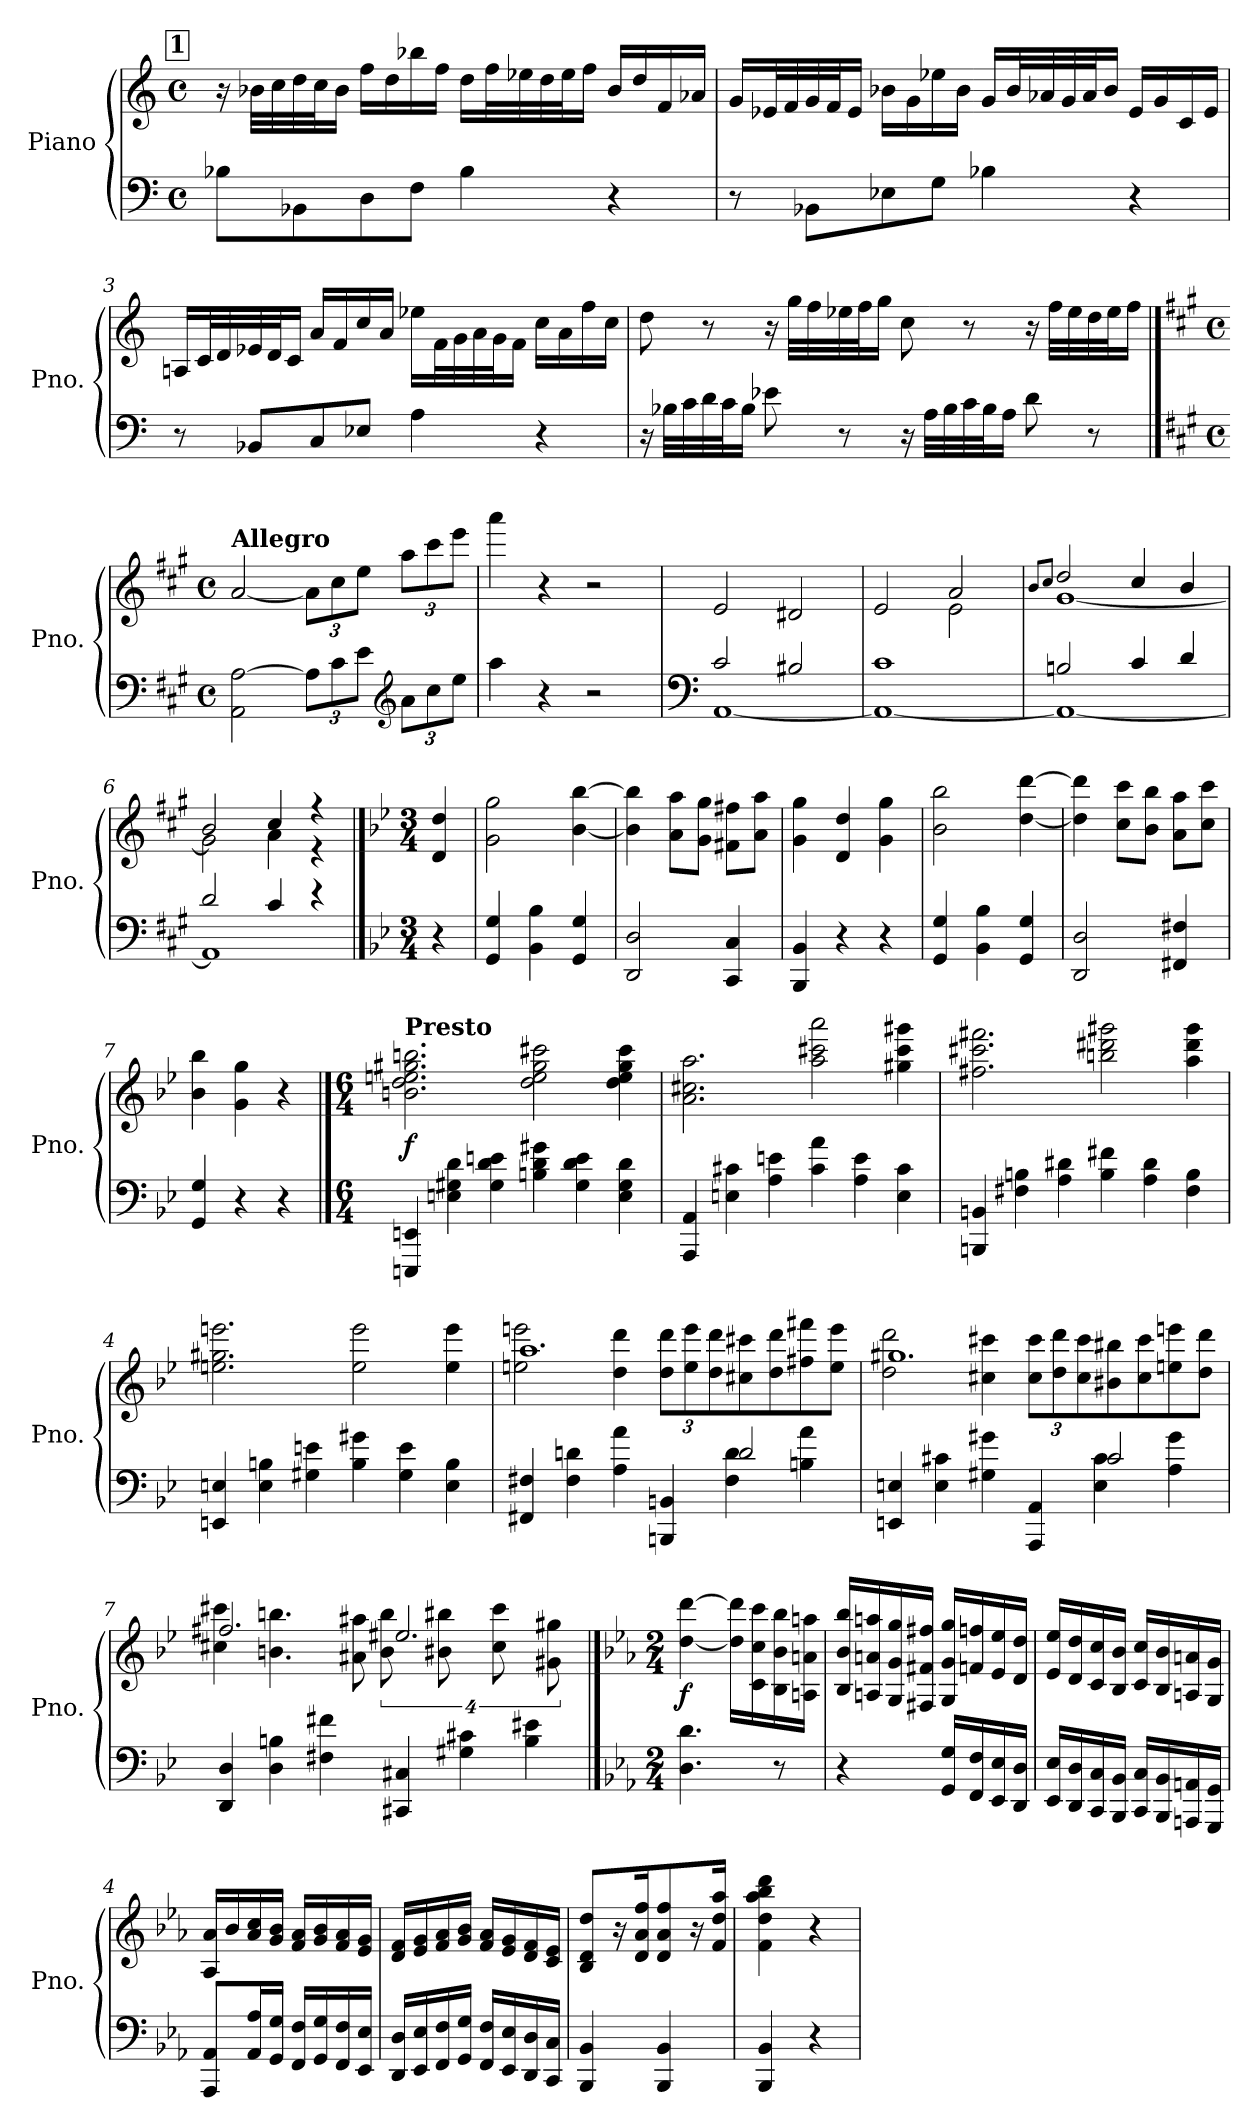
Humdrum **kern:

**kern	**kern	**dynam
*part1	*part1	*part1
*staff2	*staff1	*staff1/2
*I"Piano	*	*
*I'Pno.	*	*
*clefF4	*clefG2	*
*k[]	*k[]	*
*M4/4	*M4/4	*
*met(c)	*met(c)	*
*MM88	*MM88	*
!!LO:REH:place=s1:a:B:fs=14:t=1
=1	=1	=1
8B-X\L	16r	.
.	32b-X\LLL	.
.	32cc\	.
8BB-X\	32dd\	.
.	32cc\J	.
.	16b-\JJ	.
8D\	16ff\LL	.
.	16dd\	.
8F\J	16bb-X\	.
.	16ff\JJ	.
4B-\	16dd\LL	.
.	32ff\L	.
.	32ee-X\	.
.	32dd\	.
.	32ee-\J	.
.	16ff\JJ	.
4r	16b-/LL	.
.	16dd/	.
.	16f/	.
.	16a-X/JJ	.
=2	=2	=2
8r	16g/LL	.
.	32e-X/L	.
.	32f/	.
8BB-X\L	32g/	.
.	32f/J	.
.	16e-/JJ	.
8E-X\	16b-X\LL	.
.	16g\	.
8G\J	16ee-X\	.
.	16b-\JJ	.
4B-X\	16g/LL	.
.	32b-/L	.
.	32a-X/	.
.	32g/	.
.	32a-/J	.
.	16b-/JJ	.
4r	16e-/LL	.
.	16g/	.
.	16c/	.
.	16e-/JJ	.
!!LO:LB:g=z
=3	=3	=3
8r	16An/LL	.
.	32c/L	.
.	32d/	.
8BB-X/L	32e-X/	.
.	32d/J	.
.	16c/JJ	.
8C/	16a/LL	.
.	16f/	.
8E-X/J	16cc/	.
.	16a/JJ	.
4A\	16ee-X\LL	.
.	32f\L	.
.	32g\	.
.	32a\	.
.	32g\J	.
.	16f\JJ	.
4r	16cc\LL	.
.	16a\	.
.	16ff\	.
.	16cc\JJ	.
!!LO:LB:g=z
=4	=4	=4
16r	8dd\	.
32B-X\LLL	.	.
32c\	.	.
32d\	8r	.
32c\J	.	.
16B-\JJ	.	.
8e-X\	16r	.
.	32gg\LLL	.
.	32ff\	.
8r	32ee-X\	.
.	32ff\J	.
.	16gg\JJ	.
16r	8cc\	.
32A\LLL	.	.
32B-\	.	.
32c\	8r	.
32B-\J	.	.
16A\JJ	.	.
8d\	16r	.
.	32ff\LLL	.
.	32ee-\	.
8r	32dd\	.
.	32ee-\J	.
.	16ff\JJ	.
!!LO:LB:g=z
==1	==1	==1
!!LO:REH:place=s1:a:B:fs=14:t=2
*k[f#c#g#]	*k[f#c#g#]	*
*M4/4	*M4/4	*
*met(c)	*met(c)	*
!	!LO:TX:a:B:t=Allegro	!
2AA\ [2A\	[2a/	.
*Xbrackettup	*Xbrackettup	*
12A\L]	12a\L]	.
12c#\	12cc#\	.
12e\J	12ee\J	.
*clefG2	*	*
12a\L	12aa\L	.
12cc#\	12ccc#\	.
12ee\J	12eee\J	.
=2	=2	=2
4aa\	4aaa\	.
4r	4r	.
2r	2r	.
=3	=3	=3
*clefF4	*	*
*^	*	*
2c#/	[1AA	2e/	.
2B#X/	.	2d#X/	.
=4	=4	=4	=4
*	*	*^	*
1c#	1AA_	2e/	2ryy	.
.	.	2a/	2e\	.
=5	=5	=5	=5	=5
.	.	8qb/L	.	.
.	.	8qcc#/J	.	.
2Bn/	1AA_	2dd/	[1g#	.
4c#/	.	4cc#/	.	.
4d/	.	4b/	.	.
=6	=6	=6	=6	=6
2d/	1AA]	2b/	2g#\]	.
4c#/	.	4cc#/	4a\	.
4r	.	4r	4r	.
*v	*v	*	*	*
*	*v	*v	*
!!LO:LB:g=z
==1	==1	==1
!!LO:REH:place=s1:a:B:fs=14:t=3
*k[b-e-]	*k[b-e-]	*
*M3/4	*M3/4	*
*	*^	*
!	!LO:TX:a:B:t=Vivace	!	!
*	*v	*v	*
4r	4d/ 4dd/	.
=2	=2	=2
4GG/ 4G/	2g\ 2gg\	.
4BB-\ 4B-\	.	.
4GG/ 4G/	[4b-\ [4bb-\	.
=3	=3	=3
2DD/ 2D/	4b-\] 4bb-\]	.
.	8a\ 8aa\L	.
.	8g\ 8gg\J	.
4CC/ 4C/	8f#X\ 8ff#X\L	.
.	8a\ 8aa\J	.
=4	=4	=4
4BBB-/ 4BB-/	4g\ 4gg\	.
4r	4d/ 4dd/	.
4r	4g\ 4gg\	.
=5	=5	=5
4GG/ 4G/	2b-\ 2bb-\	.
4BB-\ 4B-\	.	.
4GG/ 4G/	[4dd\ [4ddd\	.
=6	=6	=6
2DD/ 2D/	4dd\] 4ddd\]	.
.	8cc\ 8ccc\L	.
.	8b-\ 8bb-\J	.
4FF#X/ 4F#X/	8a\ 8aa\L	.
.	8cc\ 8ccc\J	.
=7	=7	=7
4GG/ 4G/	4b-\ 4bb-\	.
4r	4g\ 4gg\	.
4r	4r	.
!!LO:PB:g=z
==1	==1	==1
!!LO:REH:place=s1:a:B:fs=14:t=4
*M6/4	*M6/4	*
!	!LO:TX:a:B:t=Presto	!
!	!	!LO:DY:b
4EEEn/ 4EEn/	2.bn\ 2.dd\ 2.een\ 2.gg#X\ 2.bbn\	f
4En\ 4G#X\ 4d\	.	.
4G#\ 4d\ 4en\	.	.
4Bn\ 4d\ 4g#X\	2dd\ 2ee\ 2gg#\ 2ccc#X\	.
4G#\ 4d\ 4e\	.	.
4E\ 4G#\ 4d\	4dd\ 4ee\ 4gg#\ 4ccc#\	.
=2	=2	=2
4AAA/ 4AA/	2.a\ 2.cc#X\ 2.aa\	.
4En\ 4c#X\	.	.
4A\ 4en\	.	.
4c#\ 4a\	2aa\ 2ccc#X\ 2aaa\	.
4A\ 4e\	.	.
4E\ 4c#\	4gg#X\ 4ccc#\ 4ggg#X\	.
=3	=3	=3
4BBBn/ 4BBn/	2.ff#X\ 2.ccc#X\ 2.fff#X\	.
4F#X\ 4Bn\	.	.
4A\ 4d#X\	.	.
4B\ 4f#X\	2bbn\ 2ddd#X\ 2ggg#X\	.
4A\ 4d#\	.	.
4F#\ 4B\	4aa\ 4ddd#\ 4ggg#\	.
!!LO:LB:g=z
=4	=4	=4
4EEn/ 4En/	2.een\ 2.gg#X\ 2.eeen\	.
4E\ 4Bn\	.	.
4G#X\ 4en\	.	.
4B\ 4g#X\	2ee\ 2eee\	.
4G#\ 4e\	.	.
4E\ 4B\	4ee\ 4eee\	.
=5	=5	=5
*^	*^	*
4FF#X/ 4F#X/	1ryy	1.aa	2een\ 2eeen\	.
4F#\ 4dn\	.	.	.	.
4A\ 4a\	.	.	4dd\ 4ddd\	.
4BBBn/ 4BBn/	.	.	12dd\ 12ddd\L	.
.	.	.	12ee\ 12eee\	.
.	.	.	12dd\ 12ddd\	.
2d/	4F#\ 4d\	.	8cc#X\ 8ccc#X\	.
.	.	.	8dd\ 8ddd\	.
.	4Bn\ 4a\	.	8ff#X\ 8fff#X\	.
.	.	.	8ee\ 8eee\J	.
!!LO:LB:g=z	!!
=6	=6	=6	=6	=6
4EEn/ 4En/	1ryy	1.gg#X	2dd\ 2ddd\	.
4E\ 4c#X\	.	.	.	.
4G#X\ 4g#X\	.	.	4cc#X\ 4ccc#X\	.
4AAA/ 4AA/	.	.	12cc#\ 12ccc#\L	.
.	.	.	12dd\ 12ddd\	.
.	.	.	12cc#\ 12ccc#\	.
2c#/	4E\ 4c#\	.	8b#X\ 8bb#X\	.
.	.	.	8cc#\ 8ccc#\	.
.	4A\ 4g#\	.	8een\ 8eeen\	.
.	.	.	8dd\ 8ddd\J	.
*v	*v	*	*	*
=7	=7	=7	=7
4DD/ 4D/	2.ff#X/	4cc#X\ 4ccc#X\	.
4D\ 4Bn\	.	4.bn\ 4.bbn\	.
4F#X\ 4f#X\	.	.	.
.	.	8a#X\ 8aa#X\	.
*	*	*brackettup	*
4CC#X/ 4C#X/	2.ee#X/	16%3b\ 16%3bb\	.
.	.	16%3b#X\ 16%3bb#X\	.
4G#X\ 4c#X\	.	.	.
.	.	16%3cc#\ 16%3ccc#\	.
4B\ 4e#X\	.	.	.
.	.	16%3g#X\ 16%3gg#X\	.
*	*v	*v	*
!!LO:LB:g=z
==1	==1	==1
!!LO:REH:place=s1:a:B:fs=14:t=5
*k[b-e-a-]	*k[b-e-a-]	*
*M2/4	*M2/4	*
*	*MM152	*
*	*^	*
!	!	!	!LO:DY:b
*	*v	*v	*
4.D\ 4.d\	[4dd\ [4ddd\	f
.	16dd\] 16ddd\]LL	.
.	16c\ 16cc\ 16ccc\	.
8r	16B-\ 16b-\ 16bb-\	.
.	16An\ 16an\ 16aan\JJ	.
=2	=2	=2
4r	16B-/ 16b-/ 16bb-/LL	.
.	16An/ 16an/ 16aan/	.
.	16G/ 16g/ 16gg/	.
.	16F#X/ 16f#X/ 16ff#X/JJ	.
16GG/ 16G/LL	16G/ 16g/ 16gg/LL	.
16FF/ 16F/	16fn/ 16ffn/	.
16EE-/ 16E-/	16e-/ 16ee-/	.
16DD/ 16D/JJ	16d/ 16dd/JJ	.
=3	=3	=3
16EE-/ 16E-/LL	16e-/ 16ee-/LL	.
16DD/ 16D/	16d/ 16dd/	.
16CC/ 16C/	16c/ 16cc/	.
16BBB-/ 16BB-/JJ	16B-/ 16b-/JJ	.
16CC/ 16C/LL	16c/ 16cc/LL	.
16BBB-/ 16BB-/	16B-/ 16b-/	.
16AAAn/ 16AAn/	16An/ 16an/	.
16GGG/ 16GG/JJ	16G/ 16g/JJ	.
=4	=4	=4
8AAA-/ 8AA-/L	16A-/ 16a-/LL	.
.	16b-/	.
16AA-/ 16A-/L	16a-/ 16cc/	.
16GG/ 16G/JJ	16g/ 16b-/JJ	.
16FF/ 16F/LL	16f/ 16a-/LL	.
16GG/ 16G/	16g/ 16b-/	.
16FF/ 16F/	16f/ 16a-/	.
16EE-/ 16E-/JJ	16e-/ 16g/JJ	.
!!LO:LB:g=z
=5	=5	=5
*	*MM148	*
16DD/ 16D/LL	16d/ 16f/LL	.
16EE-/ 16E-/	16e-/ 16g/	.
16FF/ 16F/	16f/ 16a-/	.
16GG/ 16G/JJ	16g/ 16b-/JJ	.
*	*MM144	*
16FF/ 16F/LL	16f/ 16a-/LL	.
16EE-/ 16E-/	16e-/ 16g/	.
16DD/ 16D/	16d/ 16f/	.
16CC/ 16C/JJ	16c/ 16e-/JJ	.
=6	=6	=6
*	*MM132	*
4BBB-/ 4BB-/	8B-/ 8d/ 8dd/L	.
.	16r	.
.	16d/ 16a-/ 16ff/K	.
*	*MM124	*
4BBB-/ 4BB-/	8d/ 8a-/ 8ff/	.
.	16r	.
.	16f/ 16dd/ 16aa-/Jk	.
=7	=7	=7
*	*MM122	*
4BBB-/ 4BB-/	4f\ 4dd\ 4aa-\ 4bb-\ 4ddd\	.
4r	4r	.
=	=	=
*-	*-	*-
